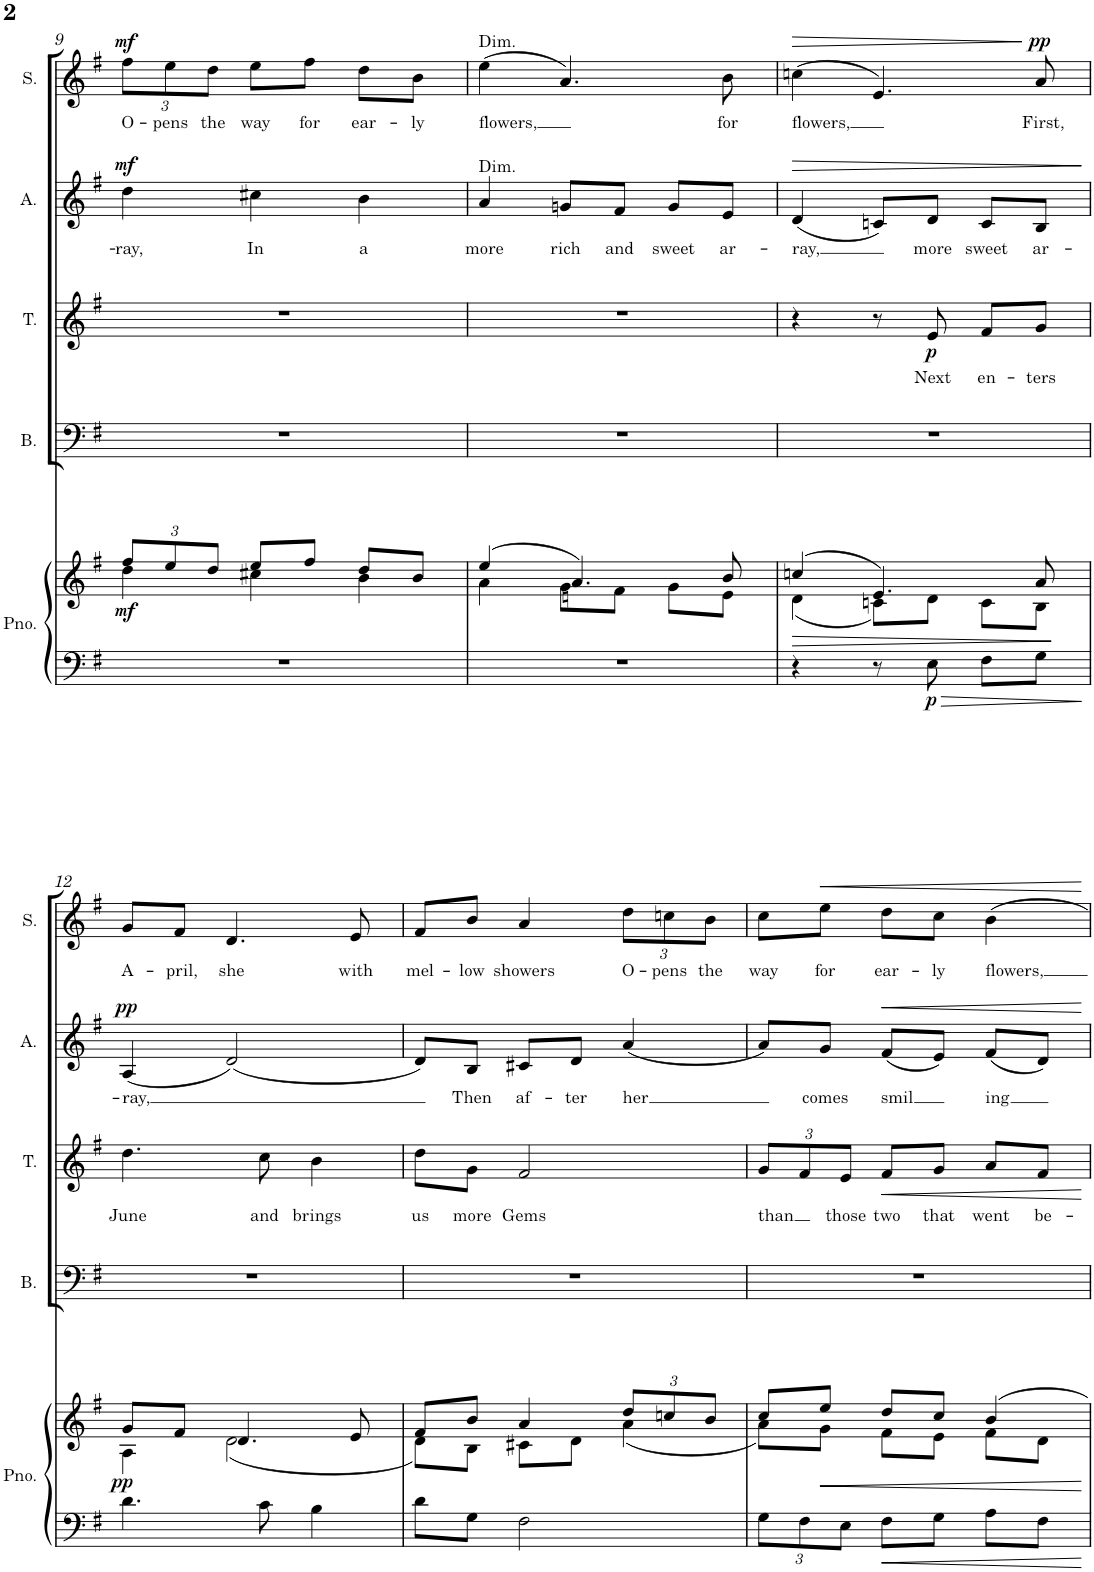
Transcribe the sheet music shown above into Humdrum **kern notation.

**kern	**kern	**dynam	**kern	**kern	**text	**dynam	**kern	**text	**dynam	**kern	**text	**dynam
*part5	*part5	*part5	*part4	*part3	*part3	*part3	*part2	*part2	*part2	*part1	*part1	*part1
*staff6	*staff5	*staff5/6	*staff4	*staff3	*staff3	*staff3	*staff2	*staff2	*staff2	*staff1	*staff1	*staff1
*I"Piano	*	*	*I"Basse	*I"Ténor	*	*	*I"Alto	*	*	*I"Soprano	*	*
*I'Pno.	*	*	*I'B.	*I'T.	*	*	*I'A.	*	*	*I'S.	*	*
!!LO:PB:g=z
*clefF4	*clefG2	*	*clefF4	*clefG2	*	*	*clefG2	*	*	*clefG2	*	*
*k[f#]	*k[f#]	*	*k[f#]	*k[f#]	*	*	*k[f#]	*	*	*k[f#]	*	*
*M3/4	*M3/4	*	*M3/4	*M3/4	*	*	*M3/4	*	*	*M3/4	*	*
*	*Xbrackettup	*	*	*	*	*	*	*	*	*	*	*
=9	=9	=9	=9	=9	=9	=9	=9	=9	=9	=9	=9	=9
*	*^	*	*	*	*	*	*	*	*	*	*	*
!	!	!	!	!	!	!	!	!	!LO:LY:b	!	!	!	!
*	*	*	*	*	*	*	*	*	*	*	*Xbrackettup	*	*
!	!	!	!LO:DY:b	!	!	!	!	!	!	!LO:DY:a	!	!LO:LY:b	!LO:DY:a
2.r	12ff#/L	4dd\	mf	2.r	2.r	.	.	4dd\	-ray,	mf	12ff#\L	O-	mf
!	!	!	!	!	!	!	!	!	!	!	!	!LO:LY:b	!
.	12ee/	.	.	.	.	.	.	.	.	.	12ee\	-pens	.
!	!	!	!	!	!	!	!	!	!	!	!	!LO:LY:b	!
.	12dd/J	.	.	.	.	.	.	.	.	.	12dd\J	the	.
!	!	!	!	!	!	!	!	!	!LO:LY:b	!	!	!LO:LY:b	!
.	8ee/L	4cc#X\	.	.	.	.	.	4cc#X\	In	.	8ee\L	way	.
!	!	!	!	!	!	!	!	!	!	!	!	!LO:LY:b	!
.	8ff#/J	.	.	.	.	.	.	.	.	.	8ff#\J	for	.
!	!	!	!	!	!	!	!	!	!LO:LY:b	!	!	!LO:LY:b	!
.	8dd/L	4b\	.	.	.	.	.	4b\	a	.	8dd\L	ear-	.
!	!	!	!	!	!	!	!	!	!	!	!	!LO:LY:b	!
.	8b/J	.	.	.	.	.	.	.	.	.	8b\J	-ly	.
=10	=10	=10	=10	=10	=10	=10	=10	=10	=10	=10	=10	=10	=10
!	!	!	!	!	!	!	!	!	!	!	!LO:TX:a:t=Dim.	!	!
!	!	!	!	!	!	!	!	!LO:TX:a:t=Dim.	!	!	!	!	!
!	!	!	!	!	!	!	!	!	!LO:LY:b	!	!	!LO:LY:b	!
2.r	(4ee/	4a\	.	2.r	2.r	.	.	4a/	more	.	(4ee\	flowers,	.
!	!	!	!	!	!	!	!	!	!LO:LY:b	!	!	!	!
.	4.a/)	8gn\L	.	.	.	.	.	8gn/L	rich	.	4.a/)	.	.
!	!	!	!	!	!	!	!	!	!LO:LY:b	!	!	!	!
.	.	8f#\J	.	.	.	.	.	8f#/J	and	.	.	.	.
!	!	!	!	!	!	!	!	!	!LO:LY:b	!	!	!	!
.	.	8g\L	.	.	.	.	.	8g/L	sweet	.	.	.	.
!	!	!	!	!	!	!	!	!	!LO:LY:b	!	!	!LO:LY:b	!
.	8b/	8e\J	.	.	.	.	.	8e/J	ar-	.	8b\	for	.
=11	=11	=11	=11	=11	=11	=11	=11	=11	=11	=11	=11	=11	=11
!	!	!	!LO:HP:b	!	!	!	!	!	!LO:LY:b	!LO:HP:b	!	!LO:LY:b	!LO:HP:b
4r	(4ccn/	(4d\	>	2.r	4r	.	.	(4d/	-ray,	>	(4ccn\	flowers,	>
8r	4.e/)	8cn\L)	.	.	8r	.	.	8cn/L)	.	.	4.e/)	.	.
!	!	!	!LO:HP:b=2	!	!	!LO:LY:b	!	!	!LO:LY:b	!	!	!	!
!	!	!	!LO:DY:n=1:b=2	!	!	!	!LO:DY:b	!	!	!	!	!	!
8E\	.	8d\J	> p	.	8e/	Next	p	8d/J	more	.	.	.	.
!	!	!	!	!	!	!LO:LY:b	!	!	!LO:LY:b	!	!	!	!
8F#\L	.	8c\L	.	.	8f#/L	en-	.	8c/L	sweet	.	.	.	.
!	!	!	!	!	!	!LO:LY:b	!	!	!LO:LY:b	!	!	!LO:LY:b	!LO:DY:n=1:a
8G\J	8a/	8B\J	.	.	8g/J	-ters	.	8B/J	ar-	.	8a/	First,	] pp
*	*v	*v	*	*	*	*	*	*	*	*	*	*	*
.	.	]	.	.	.	.	.	.	]	.	.	.
!!LO:LB:g=z
=12	=12	=12	=12	=12	=12	=12	=12	=12	=12	=12	=12	=12
*	*^	*	*	*	*	*	*	*	*	*	*	*
!	!	!	!LO:DY:b	!	!	!LO:LY:b	!	!	!LO:LY:b	!LO:DY:a	!	!LO:LY:b	!
4.d\	8g/L	4A\	pp	2.r	4.dd\	June	.	(4A/	-ray,	pp	8g/L	A-	.
!	!	!	!	!	!	!	!	!	!	!	!	!LO:LY:b	!
.	8f#/J	.	.	.	.	.	.	.	.	.	8f#/J	-pril,	.
!	!	!	!	!	!	!	!	!	!	!	!	!LO:LY:b	!
.	4.d/	(2d\	.	.	.	.	.	(2d/)	.	.	4.d/	she	.
!	!	!	!	!	!	!LO:LY:b	!	!	!	!	!	!	!
8c\	.	.	.	.	8cc\	and	.	.	.	.	.	.	.
!	!	!	!	!	!	!LO:LY:b	!	!	!	!	!	!	!
4B\	.	.	.	.	4b\	brings	.	.	.	.	.	.	.
!	!	!	!	!	!	!	!	!	!	!	!	!LO:LY:b	!
.	8e/	.	.	.	.	.	.	.	.	.	8e/	with	.
=13	=13	=13	=13	=13	=13	=13	=13	=13	=13	=13	=13	=13	=13
!	!	!	!	!	!	!LO:LY:b	!	!	!	!	!	!LO:LY:b	!
8d\L	8f#/L	8d\L)	.	2.r	8dd\L	us	.	8d/L)	.	.	8f#/L	mel-	.
!	!	!	!	!	!	!LO:LY:b	!	!	!LO:LY:b	!	!	!LO:LY:b	!
8G\J	8b/J	8B\J	.	.	8g\J	more	.	8B/J	Then	.	8b/J	-low	.
!	!	!	!	!	!	!LO:LY:b	!	!	!LO:LY:b	!	!	!LO:LY:b	!
2F#\	4a/	8c#X\L	.	.	2f#/	Gems	.	8c#X/L	af-	.	4a/	showers	.
!	!	!	!	!	!	!	!	!	!LO:LY:b	!	!	!	!
.	.	8d\J	.	.	.	.	.	8d/J	-ter	.	.	.	.
!	!	!	!	!	!	!	!	!	!LO:LY:b	!	!	!LO:LY:b	!
.	12dd/L	(4a\	.	.	.	.	.	(4a/	her	.	12dd\L	O-	.
!	!	!	!	!	!	!	!	!	!	!	!	!LO:LY:b	!
.	12ccn/	.	.	.	.	.	.	.	.	.	12ccn\	-pens	.
!	!	!	!	!	!	!	!	!	!	!	!	!LO:LY:b	!
.	12b/J	.	.	.	.	.	.	.	.	.	12b\J	the	.
=14	=14	=14	=14	=14	=14	=14	=14	=14	=14	=14	=14	=14	=14
*Xbrackettup	*	*	*	*	*Xbrackettup	*	*	*	*	*	*	*	*
!	!	!	!	!	!	!LO:LY:b	!	!	!	!	!	!LO:LY:b	!
12G\L	8cc/L	8a\L)	.	2.r	12g/L	than	.	8a/L)	.	.	8cc\L	way	.
12F#\	.	.	.	.	12f#/	.	.	.	.	.	.	.	.
!	!	!	!LO:HP:b	!	!	!	!	!	!LO:LY:b	!	!	!LO:LY:b	!LO:HP:b
.	8ee/J	8g\J	<	.	.	.	.	8g/J	comes	.	8ee\J	for	<
!	!	!	!	!	!	!LO:LY:b	!	!	!	!	!	!	!
12E\J	.	.	.	.	12e/J	those	.	.	.	.	.	.	.
!	!	!	!	!	!	!LO:LY:b	!LO:HP:b	!	!LO:LY:b	!LO:HP:b	!	!LO:LY:b	!
8F#\L	8dd/L	8f#\L	.	.	8f#/L	two	<	(8f#/L	smil	<	8dd\L	ear-	.
!	!	!	!	!	!	!LO:LY:b	!	!	!	!	!	!LO:LY:b	!
8G\J	8cc/J	8e\J	.	.	8g/J	that	.	8e/J)	.	.	8cc\J	-ly	.
!	!	!	!	!	!	!LO:LY:b	!	!	!LO:LY:b	!	!	!LO:LY:b	!
8A\L	4b/	8f#\L	.	.	8a/L	went	.	(8f#/L	ing	.	4b\	flowers,	.
!	!	!	!	!	!	!LO:LY:b	!	!	!	!	!	!	!
8F#\J	.	8d\J	.	.	8f#/J	be-	.	8d/J)	.	.	.	.	.
*	*v	*v	*	*	*	*	*	*	*	*	*	*	*
.	.	[ ]	.	.	.	[	.	.	[	.	.	[
=	=	=	=	=	=	=	=	=	=	=	=	=
*-	*-	*-	*-	*-	*-	*-	*-	*-	*-	*-	*-	*-
